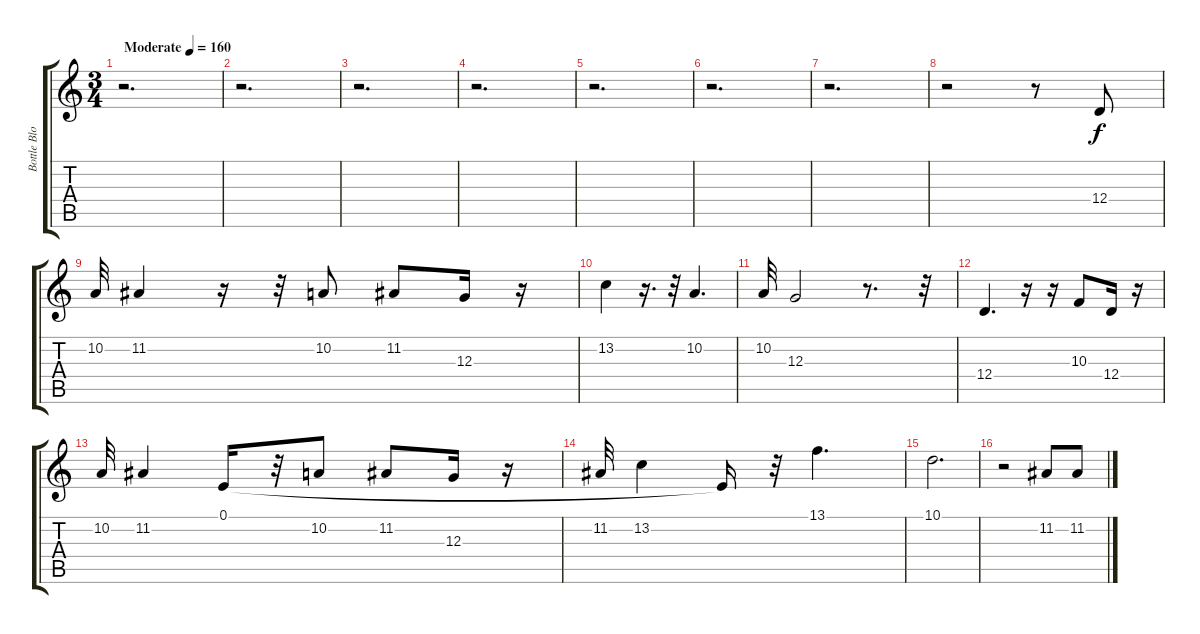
\track ("Bottle Blow Lead" "Bottle Blo") {instrument blownbottle}
\staff {score tabs}
\tuning (E4 B3 G3 D3 A2 E2) {hide}
\ts (3 4)
\tempo (160 "Moderate")
\clef g2
\ks c
r.2{d dy f instrument blownbottle} |
r.2{d} |
r.2{d} |
r.2{d} |
r.2{d} |
r.2{d} |
r.2{d} |
r.2 r.8 12.4.8 |
10.2.32 11.2.4 r.16 r.32 10.2.8 11.2.8 12.3.16 r.16 |
13.2.4 r.16{d} r.32 10.2.4{d} |
10.2.32 12.3.2 r.8{d} r.32 |
12.4.4{d} r.16 r.16 10.3.8 12.4.16 r.16 |
10.2.32 11.2.4 0.1.16 r.32 10.2.8 11.2.8 12.3.16 r.16 |
11.2.32 13.2.4 0.1{t}.16 r.32 13.1.4{d} |
10.1.2{d} |
r.2 11.2.8 11.2.8
